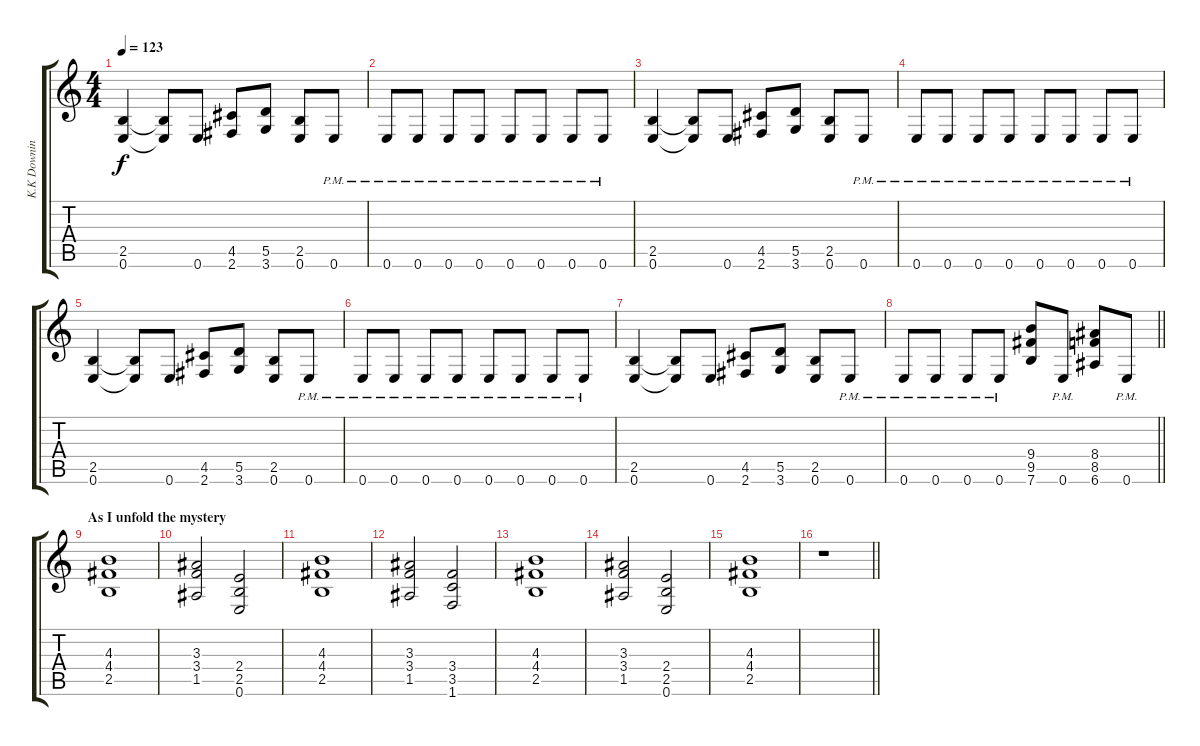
\track ("K.K Downing" "K.K Downin") {instrument overdrivenguitar}
\staff {score tabs}
\tuning (E4 B3 G3 D3 A2 E2) {hide}
\ts (4 4)
\tempo 123
\clef g2
\ks c
(2.5 0.6).4{dy f} (2.5{t} 0.6{t}).8 0.6.8 (4.5 2.6).8 (5.5 3.6).8 (2.5 0.6).8 0.6{pm}.8 |
0.6{pm}.8 0.6{pm}.8 0.6{pm}.8 0.6{pm}.8 0.6{pm}.8 0.6{pm}.8 0.6{pm}.8 0.6{pm}.8 |
(2.5 0.6).4 (2.5{t} 0.6{t}).8 0.6.8 (4.5 2.6).8 (5.5 3.6).8 (2.5 0.6).8 0.6{pm}.8 |
0.6{pm}.8 0.6{pm}.8 0.6{pm}.8 0.6{pm}.8 0.6{pm}.8 0.6{pm}.8 0.6{pm}.8 0.6{pm}.8 |
(2.5 0.6).4 (2.5{t} 0.6{t}).8 0.6.8 (4.5 2.6).8 (5.5 3.6).8 (2.5 0.6).8 0.6{pm}.8 |
0.6{pm}.8 0.6{pm}.8 0.6{pm}.8 0.6{pm}.8 0.6{pm}.8 0.6{pm}.8 0.6{pm}.8 0.6{pm}.8 |
(2.5 0.6).4 (2.5{t} 0.6{t}).8 0.6.8 (4.5 2.6).8 (5.5 3.6).8 (2.5 0.6).8 0.6{pm}.8 |
\barLineRight lightlight
0.6{pm}.8 0.6{pm}.8 0.6{pm}.8 0.6{pm}.8 (9.4 9.5 7.6).8 0.6{pm}.8 (8.4 8.5 6.6).8 0.6{pm}.8 |
\section ("" "As I unfold the mystery")
(4.3 4.4 2.5).1 |
(3.3 3.4 1.5).2 (2.4 2.5 0.6).2 |
(4.3 4.4 2.5).1 |
(3.3 3.4 1.5).2 (3.4 3.5 1.6).2 |
(4.3 4.4 2.5).1 |
(3.3 3.4 1.5).2 (2.4 2.5 0.6).2 |
(4.3 4.4 2.5).1 |
\barLineRight lightlight
r.1
